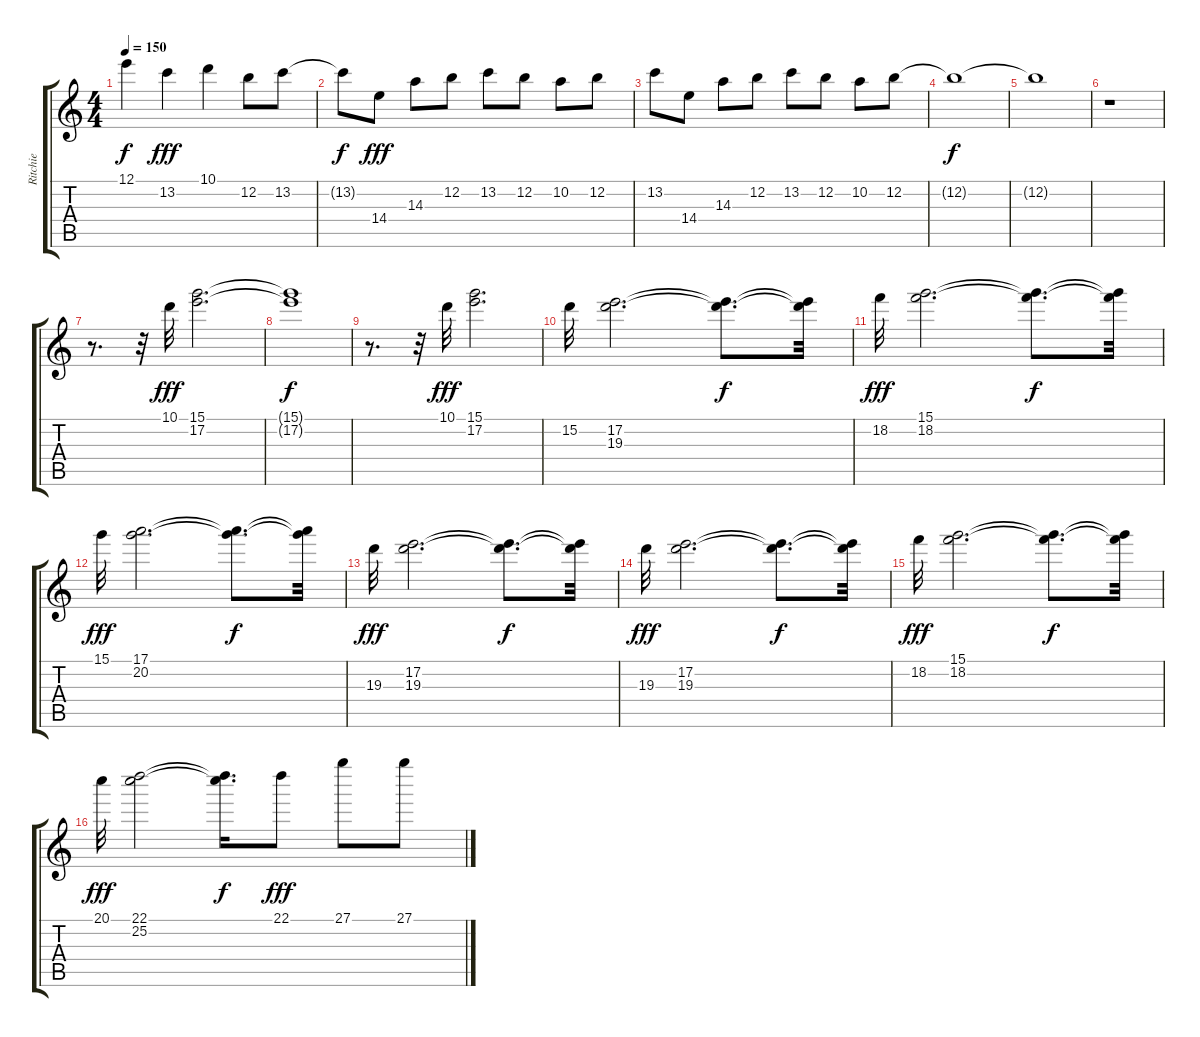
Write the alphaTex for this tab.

\track ("Ritchie" "Ritchie") {instrument distortionguitar}
\staff {score tabs}
\tuning (E4 B3 G3 D3 A2 E2) {hide}
\ts (4 4)
\tempo 150
\clef g2
\ks c
12.1{t}.4{dy f} 13.2.4{dy fff} 10.1.4 12.2.8 13.2.8 |
13.2{t}.8{dy f} 14.4.8{dy fff} 14.3.8 12.2.8 13.2.8 12.2.8 10.2.8 12.2.8 |
13.2.8 14.4.8 14.3.8 12.2.8 13.2.8 12.2.8 10.2.8 12.2.8 |
12.2{t}.1{dy f} |
12.2{t}.1 |
r.1 |
r.8{d} r.32 10.1.32{dy fff} (15.1 17.2).2{d} |
(15.1{t} 17.2{t}).1{dy f} |
r.8{d} r.32 10.1.32{dy fff} (15.1 17.2).2{d} |
15.2.32 (17.2 19.3).2{d} (17.2{t} 19.3{t}).8{d dy f} (17.2{t} 19.3{t}).32 |
18.2.32{dy fff} (15.1 18.2).2{d} (15.1{t} 18.2{t}).8{d dy f} (15.1{t} 18.2{t}).32 |
15.1.32{dy fff} (17.1 20.2).2{d} (17.1{t} 20.2{t}).8{d dy f} (17.1{t} 20.2{t}).32 |
19.3.32{dy fff} (17.2 19.3).2{d} (17.2{t} 19.3{t}).8{d dy f} (17.2{t} 19.3{t}).32 |
19.3.32{dy fff} (17.2 19.3).2{d} (17.2{t} 19.3{t}).8{d dy f} (17.2{t} 19.3{t}).32 |
18.2.32{dy fff} (15.1 18.2).2{d} (15.1{t} 18.2{t}).8{d dy f} (15.1{t} 18.2{t}).32 |
20.1.32{dy fff} (22.1 25.2).2 (22.1{t} 25.2{t}).16{d dy f} 22.1.8{dy fff} 27.1.8 27.1.8
